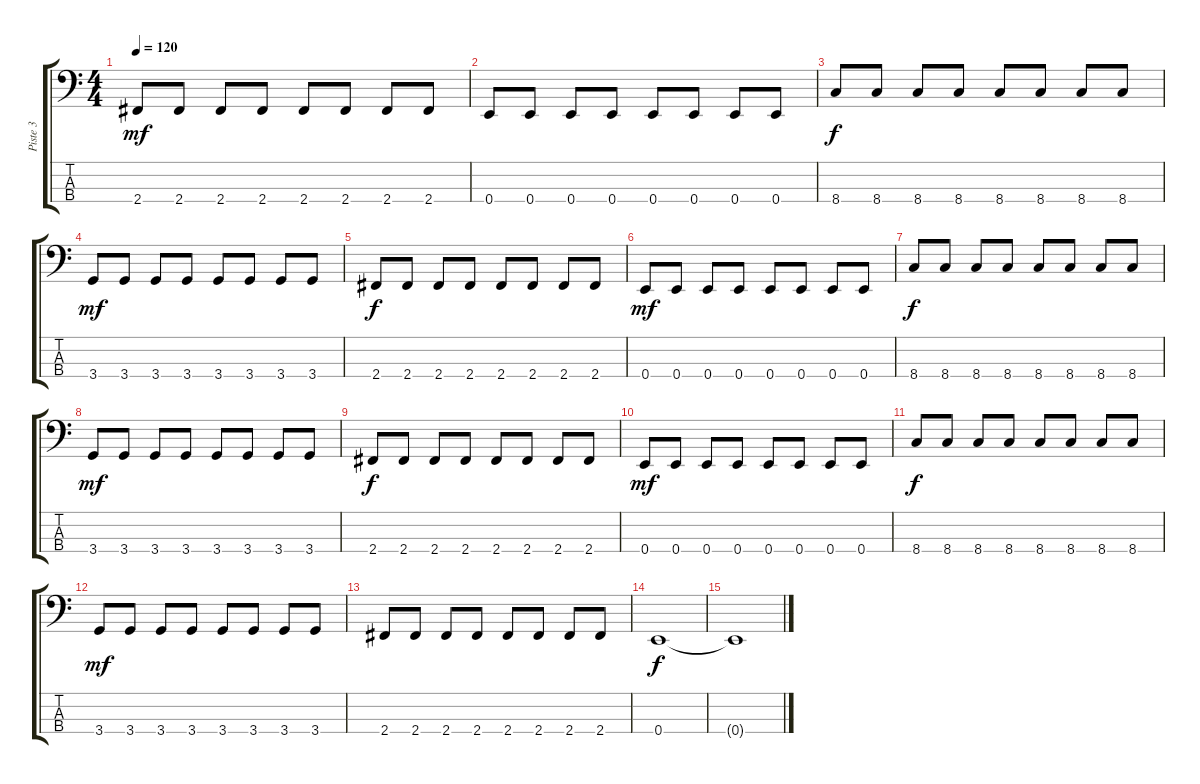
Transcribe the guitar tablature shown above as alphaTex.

\track ("Piste 3" "Piste 3") {instrument electricbassfinger}
\staff {score tabs}
\tuning (G2 D2 A1 E1) {hide}
\ts (4 4)
\tempo 120
\clef f4
\ks c
2.4.8{dy mf} 2.4.8 2.4.8 2.4.8 2.4.8 2.4.8 2.4.8 2.4.8 |
0.4.8 0.4.8 0.4.8 0.4.8 0.4.8 0.4.8 0.4.8 0.4.8 |
8.4.8{dy f} 8.4.8 8.4.8 8.4.8 8.4.8 8.4.8 8.4.8 8.4.8 |
3.4.8{dy mf} 3.4.8 3.4.8 3.4.8 3.4.8 3.4.8 3.4.8 3.4.8 |
2.4.8{dy f} 2.4.8 2.4.8 2.4.8 2.4.8 2.4.8 2.4.8 2.4.8 |
0.4.8{dy mf} 0.4.8 0.4.8 0.4.8 0.4.8 0.4.8 0.4.8 0.4.8 |
8.4.8{dy f} 8.4.8 8.4.8 8.4.8 8.4.8 8.4.8 8.4.8 8.4.8 |
3.4.8{dy mf} 3.4.8 3.4.8 3.4.8 3.4.8 3.4.8 3.4.8 3.4.8 |
2.4.8{dy f} 2.4.8 2.4.8 2.4.8 2.4.8 2.4.8 2.4.8 2.4.8 |
0.4.8{dy mf} 0.4.8 0.4.8 0.4.8 0.4.8 0.4.8 0.4.8 0.4.8 |
8.4.8{dy f} 8.4.8 8.4.8 8.4.8 8.4.8 8.4.8 8.4.8 8.4.8 |
3.4.8{dy mf} 3.4.8 3.4.8 3.4.8 3.4.8 3.4.8 3.4.8 3.4.8 |
2.4.8 2.4.8 2.4.8 2.4.8 2.4.8 2.4.8 2.4.8 2.4.8 |
0.4.1{dy f} |
0.4{t}.1
